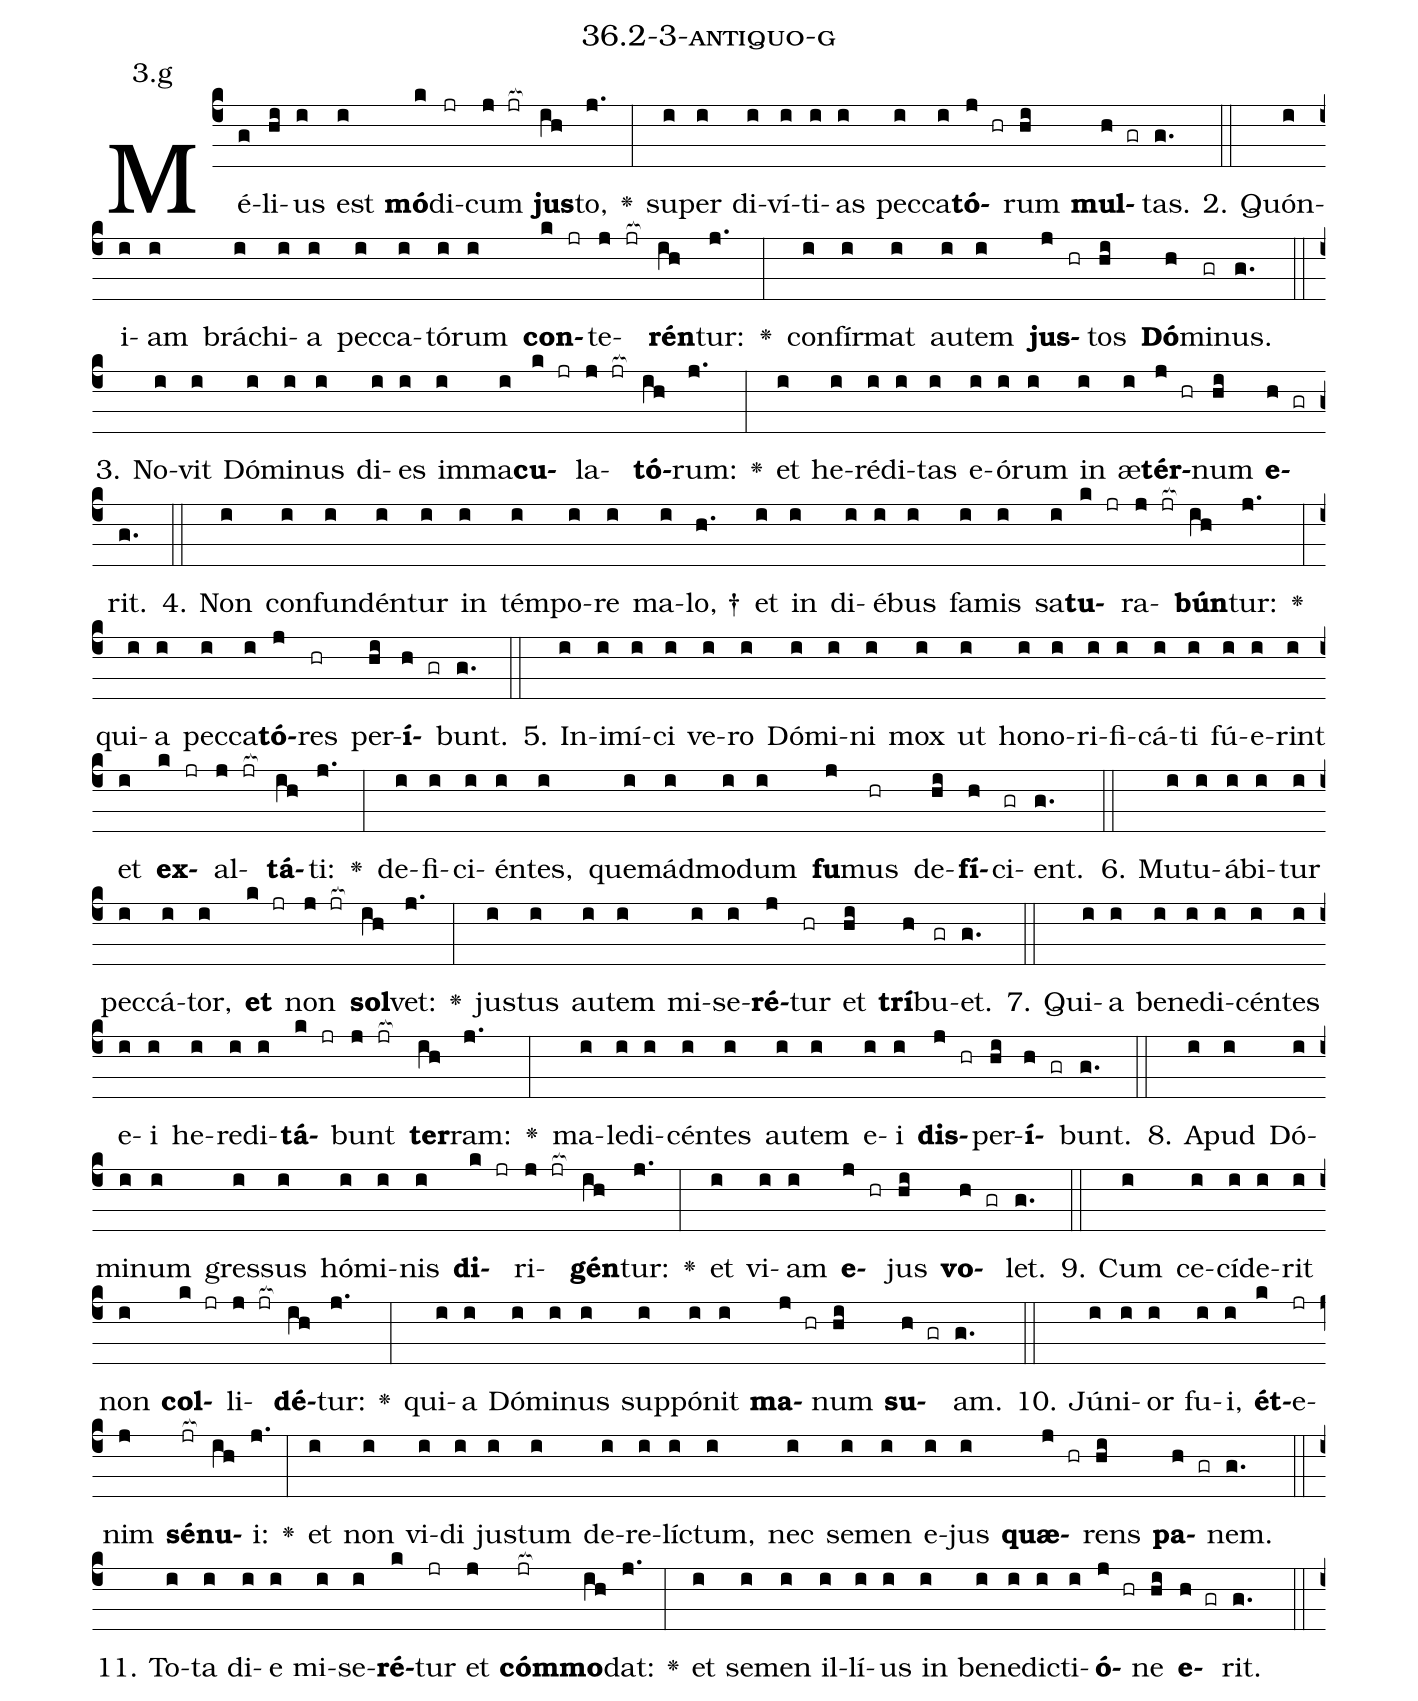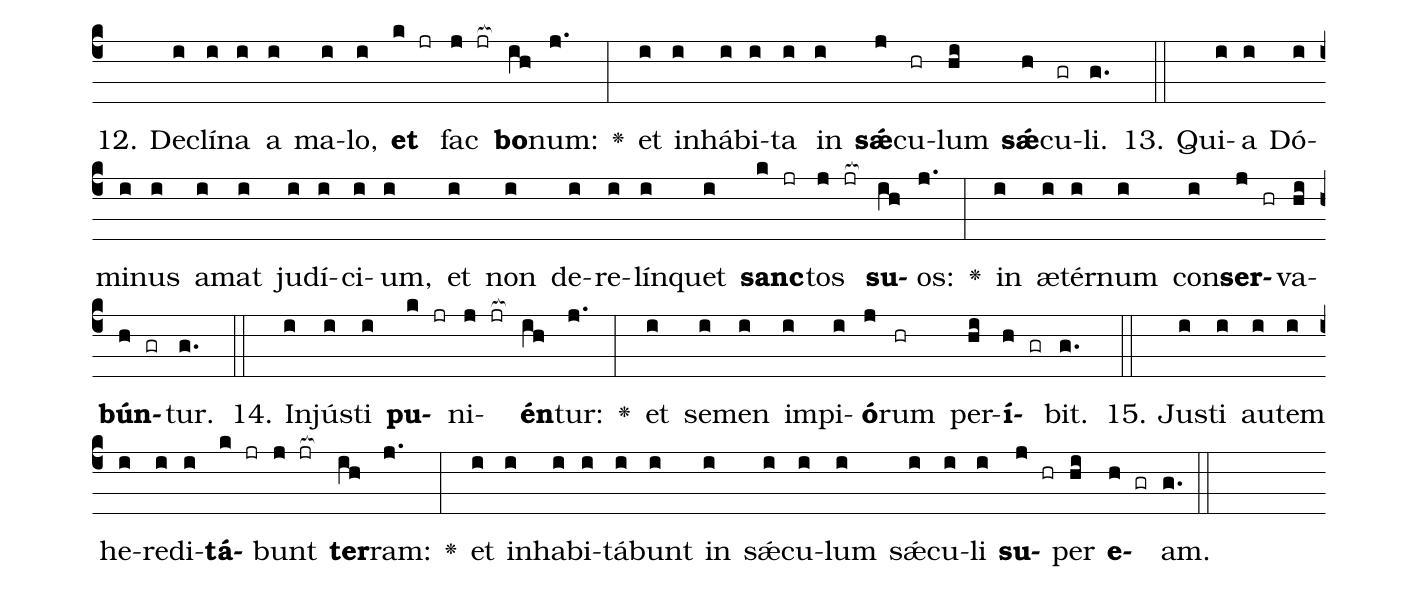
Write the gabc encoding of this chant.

name: 36.2-3-antiquo-g;
annotation: 3.g;
%%
(c4)Mé(g)li(hi)us(i) est(i) <b>mó</b>(k)di(jr)cum(j jr[ocb:1{]) <b>jus</b>(ih[ocb:0}])to,(j.) <v>\greheightstar</v>(:) su(i)per(i) di(i)ví(i)ti(i)as(i) pec(i)ca(i)<b>tó</b>(j hr)rum(hi) <b>mul</b>(h gr)tas.(g.) (::)
2. Quón(i)i(i)am(i) brá(i)chi(i)a(i) pec(i)ca(i)tó(i)rum(i) <b>con</b>(k jr)te(j jr[ocb:1{])<b>rén</b>(ih[ocb:0}])tur:(j.) <v>\greheightstar</v>(:) con(i)fír(i)mat(i) au(i)tem(i) <b>jus</b>(j hr)tos(hi) <b>Dó</b>(h)mi(gr)nus.(g.) (::)
3. No(i)vit(i) Dó(i)mi(i)nus(i) di(i)es(i) im(i)ma(i)<b>cu</b>(k jr)la(j jr[ocb:1{])<b>tó</b>(ih[ocb:0}])rum:(j.) <v>\greheightstar</v>(:) et(i) he(i)ré(i)di(i)tas(i) e(i)ó(i)rum(i) in(i) æ(i)<b>tér</b>(j hr)num(hi) <b>e</b>(h gr)rit.(g.) (::)
4. Non(i) con(i)fun(i)dén(i)tur(i) in(i) tém(i)po(i)re(i) ma(i)lo, †(h.) et(i) in(i) di(i)é(i)bus(i) fa(i)mis(i) sa(i)<b>tu</b>(k jr)ra(j jr[ocb:1{])<b>bún</b>(ih[ocb:0}])tur:(j.) <v>\greheightstar</v>(:) qui(i)a(i) pec(i)ca(i)<b>tó</b>(j)res(hr) per(hi)<b>í</b>(h gr)bunt.(g.) (::)
5. In(i)i(i)mí(i)ci(i) ve(i)ro(i) Dó(i)mi(i)ni(i) mox(i) ut(i) ho(i)no(i)ri(i)fi(i)cá(i)ti(i) fú(i)e(i)rint(i) et(i) <b>ex</b>(k jr)al(j jr[ocb:1{])<b>tá</b>(ih[ocb:0}])ti:(j.) <v>\greheightstar</v>(:) de(i)fi(i)ci(i)én(i)tes,(i) quem(i)ád(i)mo(i)dum(i) <b>fu</b>(j)mus(hr) de(hi)<b>fí</b>(h)ci(gr)ent.(g.) (::)
6. Mu(i)tu(i)á(i)bi(i)tur(i) pec(i)cá(i)tor,(i) <b>et</b>(k jr) non(j jr[ocb:1{]) <b>sol</b>(ih[ocb:0}])vet:(j.) <v>\greheightstar</v>(:) jus(i)tus(i) au(i)tem(i) mi(i)se(i)<b>ré</b>(j)tur(hr) et(hi) <b>trí</b>(h)bu(gr)et.(g.) (::)
7. Qui(i)a(i) be(i)ne(i)di(i)cén(i)tes(i) e(i)i(i) he(i)re(i)di(i)<b>tá</b>(k jr)bunt(j jr[ocb:1{]) <b>ter</b>(ih[ocb:0}])ram:(j.) <v>\greheightstar</v>(:) ma(i)le(i)di(i)cén(i)tes(i) au(i)tem(i) e(i)i(i) <b>dis</b>(j hr)per(hi)<b>í</b>(h gr)bunt.(g.) (::)
8. A(i)pud(i) Dó(i)mi(i)num(i) gres(i)sus(i) hó(i)mi(i)nis(i) <b>di</b>(k jr)ri(j jr[ocb:1{])<b>gén</b>(ih[ocb:0}])tur:(j.) <v>\greheightstar</v>(:) et(i) vi(i)am(i) <b>e</b>(j hr)jus(hi) <b>vo</b>(h gr)let.(g.) (::)
9. Cum(i) ce(i)cí(i)de(i)rit(i) non(i) <b>col</b>(k jr)li(j jr[ocb:1{])<b>dé</b>(ih[ocb:0}])tur:(j.) <v>\greheightstar</v>(:) qui(i)a(i) Dó(i)mi(i)nus(i) sup(i)pó(i)nit(i) <b>ma</b>(j hr)num(hi) <b>su</b>(h gr)am.(g.) (::)
10. Jú(i)ni(i)or(i) fu(i)i,(i) <b>ét</b>(k)e(jr)nim(j) <b>sé</b>(jr[ocb:1{])<b>nu</b>(ih[ocb:0}])i:(j.) <v>\greheightstar</v>(:) et(i) non(i) vi(i)di(i) jus(i)tum(i) de(i)re(i)líc(i)tum,(i) nec(i) se(i)men(i) e(i)jus(i) <b>quæ</b>(j hr)rens(hi) <b>pa</b>(h gr)nem.(g.) (::)
11. To(i)ta(i) di(i)e(i) mi(i)se(i)<b>ré</b>(k)tur(jr) et(j) <b>cóm</b>(jr[ocb:1{])<b>mo</b>(ih[ocb:0}])dat:(j.) <v>\greheightstar</v>(:) et(i) se(i)men(i) il(i)lí(i)us(i) in(i) be(i)ne(i)dic(i)ti(i)<b>ó</b>(j hr)ne(hi) <b>e</b>(h gr)rit.(g.) (::)
12. De(i)clí(i)na(i) a(i) ma(i)lo,(i) <b>et</b>(k jr) fac(j jr[ocb:1{]) <b>bo</b>(ih[ocb:0}])num:(j.) <v>\greheightstar</v>(:) et(i) in(i)há(i)bi(i)ta(i) in(i) <b>sǽ</b>(j)cu(hr)lum(hi) <b>sǽ</b>(h)cu(gr)li.(g.) (::)
13. Qui(i)a(i) Dó(i)mi(i)nus(i) a(i)mat(i) ju(i)dí(i)ci(i)um,(i) et(i) non(i) de(i)re(i)lín(i)quet(i) <b>sanc</b>(k jr)tos(j jr[ocb:1{]) <b>su</b>(ih[ocb:0}])os:(j.) <v>\greheightstar</v>(:) in(i) æ(i)tér(i)num(i) con(i)<b>ser</b>(j hr)va(hi)<b>bún</b>(h gr)tur.(g.) (::)
14. In(i)jús(i)ti(i) <b>pu</b>(k jr)ni(j jr[ocb:1{])<b>én</b>(ih[ocb:0}])tur:(j.) <v>\greheightstar</v>(:) et(i) se(i)men(i) im(i)pi(i)<b>ó</b>(j)rum(hr) per(hi)<b>í</b>(h gr)bit.(g.) (::)
15. Jus(i)ti(i) au(i)tem(i) he(i)re(i)di(i)<b>tá</b>(k jr)bunt(j jr[ocb:1{]) <b>ter</b>(ih[ocb:0}])ram:(j.) <v>\greheightstar</v>(:) et(i) in(i)ha(i)bi(i)tá(i)bunt(i) in(i) sǽ(i)cu(i)lum(i) sǽ(i)cu(i)li(i) <b>su</b>(j hr)per(hi) <b>e</b>(h gr)am.(g.) (::)
